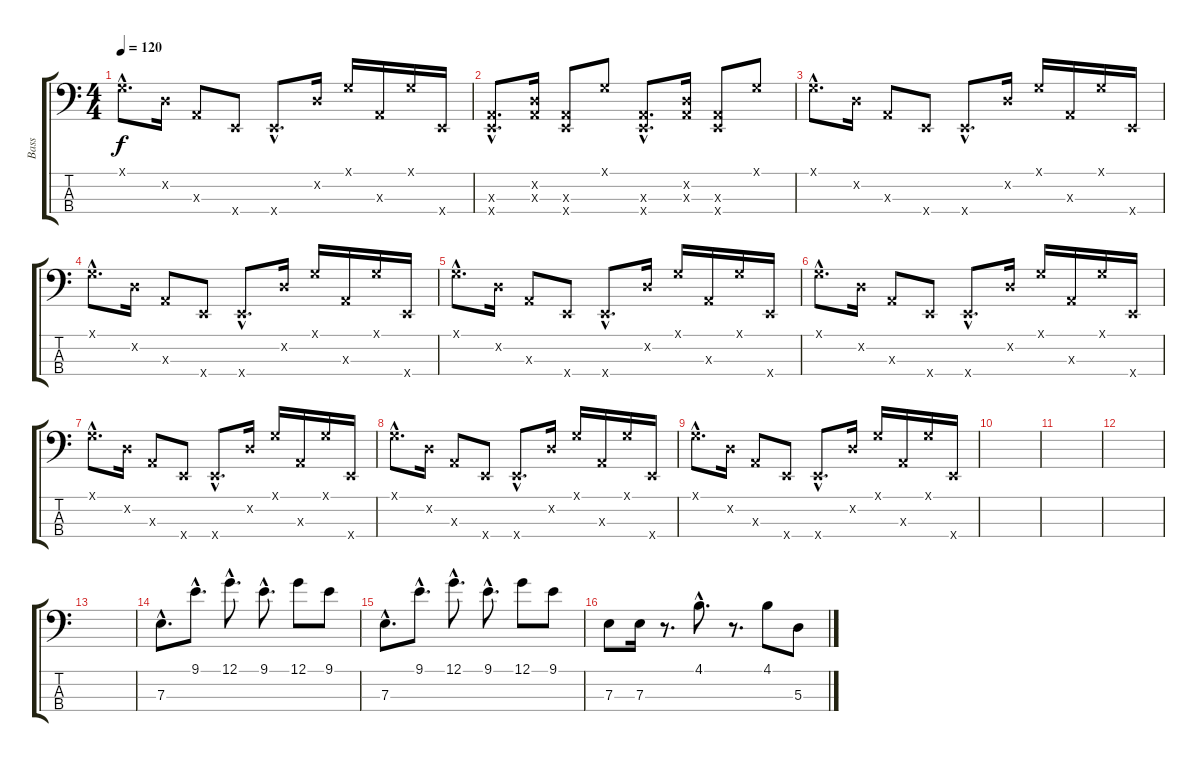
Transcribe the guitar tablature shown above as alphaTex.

\track ("Bass" "Bass") {instrument slapbass2}
\staff {score tabs}
\tuning (G2 D2 A1 E1) {hide}
\ts (4 4)
\tempo 120
\clef f4
\ks c
0.1{hac x}.8{d dy f} 0.2{x}.16 0.3{x}.8 0.4{x}.8 0.4{hac x}.8{d} 0.2{x}.16 0.1{x}.16 0.3{x}.16 0.1{x}.16 0.4{x}.16 |
(0.3{hac x} 0.4{hac x}).8{d} (0.2{x} 0.3{x}).16 (0.3{x} 0.4{x}).8 0.1{x}.8 (0.3{hac x} 0.4{hac x}).8{d} (0.2{x} 0.3{x}).16 (0.3{x} 0.4{x}).8 0.1{x}.8 |
0.1{hac x}.8{d} 0.2{x}.16 0.3{x}.8 0.4{x}.8 0.4{hac x}.8{d} 0.2{x}.16 0.1{x}.16 0.3{x}.16 0.1{x}.16 0.4{x}.16 |
0.1{hac x}.8{d} 0.2{x}.16 0.3{x}.8 0.4{x}.8 0.4{hac x}.8{d} 0.2{x}.16 0.1{x}.16 0.3{x}.16 0.1{x}.16 0.4{x}.16 |
0.1{hac x}.8{d} 0.2{x}.16 0.3{x}.8 0.4{x}.8 0.4{hac x}.8{d} 0.2{x}.16 0.1{x}.16 0.3{x}.16 0.1{x}.16 0.4{x}.16 |
0.1{hac x}.8{d} 0.2{x}.16 0.3{x}.8 0.4{x}.8 0.4{hac x}.8{d} 0.2{x}.16 0.1{x}.16 0.3{x}.16 0.1{x}.16 0.4{x}.16 |
0.1{hac x}.8{d} 0.2{x}.16 0.3{x}.8 0.4{x}.8 0.4{hac x}.8{d} 0.2{x}.16 0.1{x}.16 0.3{x}.16 0.1{x}.16 0.4{x}.16 |
0.1{hac x}.8{d} 0.2{x}.16 0.3{x}.8 0.4{x}.8 0.4{hac x}.8{d} 0.2{x}.16 0.1{x}.16 0.3{x}.16 0.1{x}.16 0.4{x}.16 |
0.1{hac x}.8{d} 0.2{x}.16 0.3{x}.8 0.4{x}.8 0.4{hac x}.8{d} 0.2{x}.16 0.1{x}.16 0.3{x}.16 0.1{x}.16 0.4{x}.16 |
|
|
|
|
7.3{hac}.8{d} 9.1{hac}.8{d} 12.1{hac}.8{d} 9.1{hac}.8{d} 12.1.8 9.1.8 |
7.3{hac}.8{d} 9.1{hac}.8{d} 12.1{hac}.8{d} 9.1{hac}.8{d} 12.1.8 9.1.8 |
7.3.8 7.3.16 r.8{d} 4.1{hac}.8{d} r.8{d} 4.1.8 5.3.8
